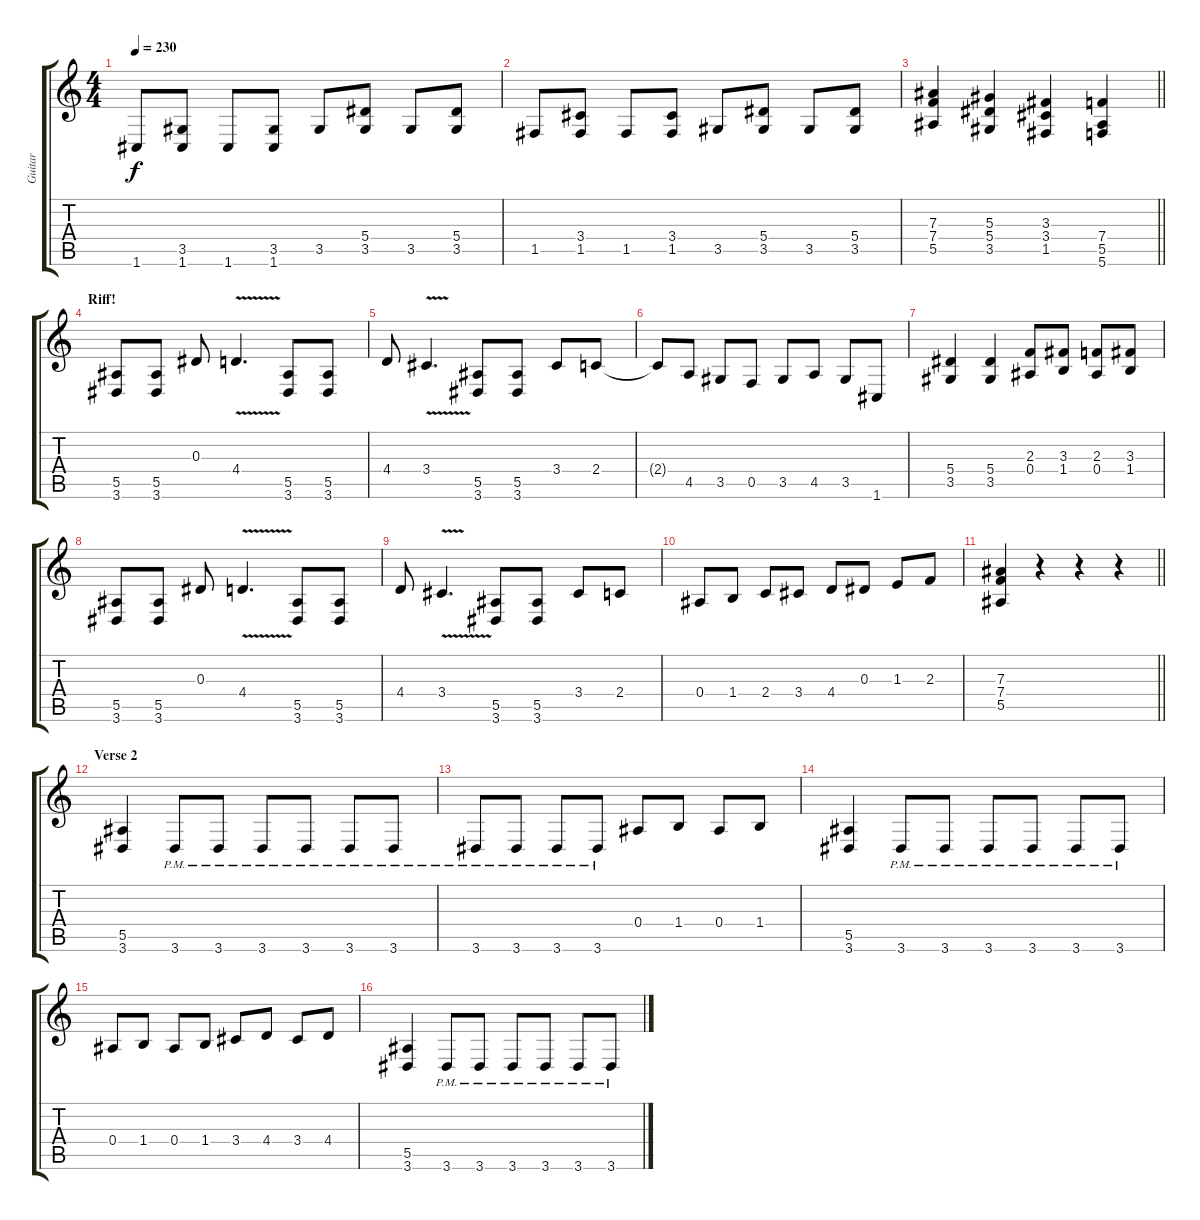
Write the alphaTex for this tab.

\track ("Guitar" "Guitar") {instrument distortionguitar}
\staff {score tabs}
\tuning (C4 G3 Eb3 Bb2 F2 C2) {hide}
\ts (4 4)
\tempo 230
\clef g2
\ks c
1.6.8{dy f} (3.5 1.6).8 1.6.8 (3.5 1.6).8 3.5.8 (5.4 3.5).8 3.5.8 (5.4 3.5).8 |
1.5.8 (3.4 1.5).8 1.5.8 (3.4 1.5).8 3.5.8 (5.4 3.5).8 3.5.8 (5.4 3.5).8 |
\barLineRight lightlight
(7.3 7.4 5.5).4 (5.3 5.4 3.5).4 (3.3 3.4 1.5).4 (7.4 5.5 5.6).4 |
\section ("" "Riff!")
(5.5 3.6).8 (5.5 3.6).8 0.3.8 4.4{v}.4{d} (5.5 3.6).8 (5.5 3.6).8 |
4.4.8 3.4{v}.4{d} (5.5 3.6).8 (5.5 3.6).8 3.4.8 2.4.8 |
2.4{t}.8 4.5.8 3.5.8 0.5.8 3.5.8 4.5.8 3.5.8 1.6.8 |
(5.4 3.5).4 (5.4 3.5).4 (2.3 0.4).8 (3.3 1.4).8 (2.3 0.4).8 (3.3 1.4).8 |
(5.5 3.6).8 (5.5 3.6).8 0.3.8 4.4{v}.4{d} (5.5 3.6).8 (5.5 3.6).8 |
4.4.8 3.4{v}.4{d} (5.5 3.6).8 (5.5 3.6).8 3.4.8 2.4.8 |
0.4.8 1.4.8 2.4.8 3.4.8 4.4.8 0.3.8 1.3.8 2.3.8 |
\barLineRight lightlight
(7.3 7.4 5.5).4 r.4 r.4 r.4 |
\section ("" "Verse 2")
(5.5 3.6).4 3.6{pm}.8 3.6{pm}.8 3.6{pm}.8 3.6{pm}.8 3.6{pm}.8 3.6{pm}.8 |
3.6{pm}.8 3.6{pm}.8 3.6{pm}.8 3.6{pm}.8 0.4.8 1.4.8 0.4.8 1.4.8 |
(5.5 3.6).4 3.6{pm}.8 3.6{pm}.8 3.6{pm}.8 3.6{pm}.8 3.6{pm}.8 3.6{pm}.8 |
0.4.8 1.4.8 0.4.8 1.4.8 3.4.8 4.4.8 3.4.8 4.4.8 |
(5.5 3.6).4 3.6{pm}.8 3.6{pm}.8 3.6{pm}.8 3.6{pm}.8 3.6{pm}.8 3.6{pm}.8
